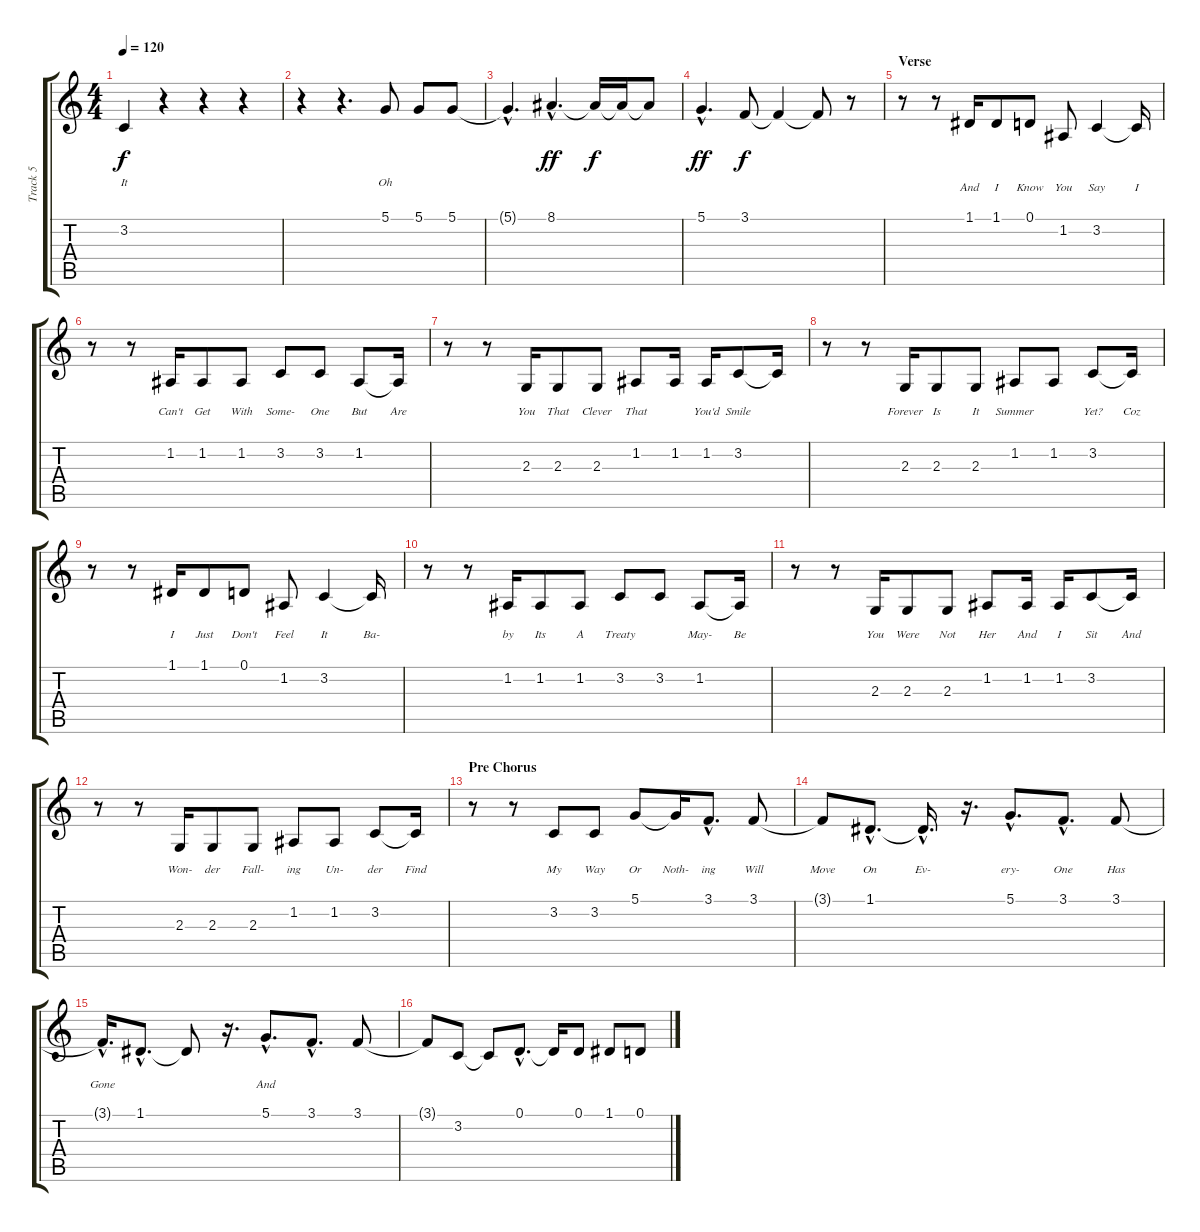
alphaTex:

\track ("Track 5" "Track 5") {instrument altosax}
\staff {score tabs}
\tuning (D4 A3 F3 C3 G2 C2) {hide}
\ts (4 4)
\tempo 120
\clef g2
\ks c
3.2{t}.4{lyrics (0 "") lyrics (1 "It") lyrics (2 "") lyrics (3 "") lyrics (4 "") dy f} r.4 r.4 r.4 |
r.4 r.4{d} 5.1.8{lyrics (0 "") lyrics (1 "Oh") lyrics (2 "") lyrics (3 "") lyrics (4 "")} 5.1.8 5.1.8 |
5.1{hac t}.4{d} 8.1{hac}.4{d dy ff} 8.1{t}.16{dy f} 8.1{t}.16 8.1{t}.8 |
5.1{hac}.4{d dy ff} 3.1.8{dy f} 3.1{t}.4 3.1{t}.8 r.8 |
\section ("" "Verse")
r.8 r.8 1.1.16{lyrics (0 "") lyrics (1 "") lyrics (2 "And") lyrics (3 "") lyrics (4 "")} 1.1.8{lyrics (0 "") lyrics (1 "") lyrics (2 "I") lyrics (3 "") lyrics (4 "")} 0.1.8{lyrics (0 "") lyrics (1 "") lyrics (2 "Know") lyrics (3 "") lyrics (4 "")} 1.2.8{lyrics (0 "") lyrics (1 "") lyrics (2 "You") lyrics (3 "") lyrics (4 "")} 3.2.4{lyrics (0 "") lyrics (1 "") lyrics (2 "Say") lyrics (3 "") lyrics (4 "")} 3.2{t}.16{lyrics (0 "") lyrics (1 "") lyrics (2 "I") lyrics (3 "") lyrics (4 "")} |
r.8 r.8 1.2.16{lyrics (0 "") lyrics (1 "") lyrics (2 "Can't") lyrics (3 "") lyrics (4 "")} 1.2.8{lyrics (0 "") lyrics (1 "") lyrics (2 "Get") lyrics (3 "") lyrics (4 "")} 1.2.8{lyrics (0 "") lyrics (1 "") lyrics (2 "With") lyrics (3 "") lyrics (4 "")} 3.2.8{lyrics (0 "") lyrics (1 "") lyrics (2 "Some-") lyrics (3 "") lyrics (4 "")} 3.2.8{lyrics (0 "") lyrics (1 "") lyrics (2 "One") lyrics (3 "") lyrics (4 "")} 1.2.8{lyrics (0 "") lyrics (1 "") lyrics (2 "But") lyrics (3 "") lyrics (4 "")} 1.2{t}.16{lyrics (0 "") lyrics (1 "") lyrics (2 "Are") lyrics (3 "") lyrics (4 "")} |
r.8 r.8 2.3.16{lyrics (0 "") lyrics (1 "") lyrics (2 "You") lyrics (3 "") lyrics (4 "")} 2.3.8{lyrics (0 "") lyrics (1 "") lyrics (2 "That") lyrics (3 "") lyrics (4 "")} 2.3.8{lyrics (0 "") lyrics (1 "") lyrics (2 "Clever") lyrics (3 "") lyrics (4 "")} 1.2.8{lyrics (0 "") lyrics (1 "") lyrics (2 "That") lyrics (3 "") lyrics (4 "")} 1.2.16{lyrics (0 "") lyrics (1 "") lyrics (2 "") lyrics (3 "") lyrics (4 "")} 1.2.16{lyrics (0 "") lyrics (1 "") lyrics (2 "You'd") lyrics (3 "") lyrics (4 "")} 3.2.8{lyrics (0 "") lyrics (1 "") lyrics (2 "Smile") lyrics (3 "") lyrics (4 "")} 3.2{t}.16{lyrics (0 "") lyrics (1 "") lyrics (2 "") lyrics (3 "") lyrics (4 "")} |
r.8 r.8 2.3.16{lyrics (0 "") lyrics (1 "") lyrics (2 "Forever") lyrics (3 "") lyrics (4 "")} 2.3.8{lyrics (0 "") lyrics (1 "") lyrics (2 "Is") lyrics (3 "") lyrics (4 "")} 2.3.8{lyrics (0 "") lyrics (1 "") lyrics (2 "It") lyrics (3 "") lyrics (4 "")} 1.2.8{lyrics (0 "") lyrics (1 "") lyrics (2 "Summer") lyrics (3 "") lyrics (4 "")} 1.2.8{lyrics (0 "") lyrics (1 "") lyrics (2 "") lyrics (3 "") lyrics (4 "")} 3.2.8{lyrics (0 "") lyrics (1 "") lyrics (2 "Yet?") lyrics (3 "") lyrics (4 "")} 3.2{t}.16{lyrics (0 "") lyrics (1 "") lyrics (2 "Coz") lyrics (3 "") lyrics (4 "")} |
r.8 r.8 1.1.16{lyrics (0 "") lyrics (1 "") lyrics (2 "I") lyrics (3 "") lyrics (4 "")} 1.1.8{lyrics (0 "") lyrics (1 "") lyrics (2 "Just") lyrics (3 "") lyrics (4 "")} 0.1.8{lyrics (0 "") lyrics (1 "") lyrics (2 "Don't") lyrics (3 "") lyrics (4 "")} 1.2.8{lyrics (0 "") lyrics (1 "") lyrics (2 "Feel") lyrics (3 "") lyrics (4 "")} 3.2.4{lyrics (0 "") lyrics (1 "") lyrics (2 "It") lyrics (3 "") lyrics (4 "")} 3.2{t}.16{lyrics (0 "") lyrics (1 "") lyrics (2 "Ba-") lyrics (3 "") lyrics (4 "")} |
r.8 r.8 1.2.16{lyrics (0 "") lyrics (1 "") lyrics (2 "by") lyrics (3 "") lyrics (4 "")} 1.2.8{lyrics (0 "") lyrics (1 "") lyrics (2 "Its") lyrics (3 "") lyrics (4 "")} 1.2.8{lyrics (0 "") lyrics (1 "") lyrics (2 "A") lyrics (3 "") lyrics (4 "")} 3.2.8{lyrics (0 "") lyrics (1 "") lyrics (2 "Treaty") lyrics (3 "") lyrics (4 "")} 3.2.8{lyrics (0 "") lyrics (1 "") lyrics (2 "") lyrics (3 "") lyrics (4 "")} 1.2.8{lyrics (0 "") lyrics (1 "") lyrics (2 "May-") lyrics (3 "") lyrics (4 "")} 1.2{t}.16{lyrics (0 "") lyrics (1 "") lyrics (2 "Be") lyrics (3 "") lyrics (4 "")} |
r.8 r.8 2.3.16{lyrics (0 "") lyrics (1 "") lyrics (2 "You") lyrics (3 "") lyrics (4 "")} 2.3.8{lyrics (0 "") lyrics (1 "") lyrics (2 "Were") lyrics (3 "") lyrics (4 "")} 2.3.8{lyrics (0 "") lyrics (1 "") lyrics (2 "Not") lyrics (3 "") lyrics (4 "")} 1.2.8{lyrics (0 "") lyrics (1 "") lyrics (2 "Her") lyrics (3 "") lyrics (4 "")} 1.2.16{lyrics (0 "") lyrics (1 "") lyrics (2 "And") lyrics (3 "") lyrics (4 "")} 1.2.16{lyrics (0 "") lyrics (1 "") lyrics (2 "I") lyrics (3 "") lyrics (4 "")} 3.2.8{lyrics (0 "") lyrics (1 "") lyrics (2 "Sit") lyrics (3 "") lyrics (4 "")} 3.2{t}.16{lyrics (0 "") lyrics (1 "") lyrics (2 "And") lyrics (3 "") lyrics (4 "")} |
r.8 r.8 2.3.16{lyrics (0 "") lyrics (1 "") lyrics (2 "Won-") lyrics (3 "") lyrics (4 "")} 2.3.8{lyrics (0 "") lyrics (1 "") lyrics (2 "der") lyrics (3 "") lyrics (4 "")} 2.3.8{lyrics (0 "") lyrics (1 "") lyrics (2 "Fall-") lyrics (3 "") lyrics (4 "")} 1.2.8{lyrics (0 "") lyrics (1 "") lyrics (2 "ing") lyrics (3 "") lyrics (4 "")} 1.2.8{lyrics (0 "") lyrics (1 "") lyrics (2 "Un-") lyrics (3 "") lyrics (4 "")} 3.2.8{lyrics (0 "") lyrics (1 "") lyrics (2 "der") lyrics (3 "") lyrics (4 "")} 3.2{t}.16{lyrics (0 "") lyrics (1 "") lyrics (2 "Find") lyrics (3 "") lyrics (4 "")} |
\section ("" "Pre Chorus")
r.8 r.8 3.2.8{lyrics (0 "") lyrics (1 "") lyrics (2 "My") lyrics (3 "") lyrics (4 "")} 3.2.8{lyrics (0 "") lyrics (1 "") lyrics (2 "Way") lyrics (3 "") lyrics (4 "")} 5.1.8{lyrics (0 "") lyrics (1 "") lyrics (2 "Or") lyrics (3 "") lyrics (4 "")} 5.1{t}.16{lyrics (0 "") lyrics (1 "") lyrics (2 "Noth-") lyrics (3 "") lyrics (4 "")} 3.1{hac}.8{d lyrics (0 "") lyrics (1 "") lyrics (2 "ing") lyrics (3 "") lyrics (4 "")} 3.1.8{lyrics (0 "") lyrics (1 "") lyrics (2 "Will") lyrics (3 "") lyrics (4 "")} |
3.1{t}.8{lyrics (0 "") lyrics (1 "") lyrics (2 "Move") lyrics (3 "") lyrics (4 "")} 1.1{hac}.8{d lyrics (0 "") lyrics (1 "") lyrics (2 "On") lyrics (3 "") lyrics (4 "")} 1.1{hac t}.16{d lyrics (0 "") lyrics (1 "") lyrics (2 "Ev-") lyrics (3 "") lyrics (4 "")} r.16{d} 5.1{hac}.8{d lyrics (0 "") lyrics (1 "") lyrics (2 "ery-") lyrics (3 "") lyrics (4 "")} 3.1{hac}.8{d lyrics (0 "") lyrics (1 "") lyrics (2 "One") lyrics (3 "") lyrics (4 "")} 3.1.8{lyrics (0 "") lyrics (1 "") lyrics (2 "Has") lyrics (3 "") lyrics (4 "")} |
3.1{hac t}.16{d lyrics (0 "") lyrics (1 "") lyrics (2 "Gone") lyrics (3 "") lyrics (4 "")} 1.1{hac}.8{d lyrics (0 "") lyrics (1 "") lyrics (2 "") lyrics (3 "") lyrics (4 "")} 1.1{t}.8{lyrics (0 "") lyrics (1 "") lyrics (2 "") lyrics (3 "") lyrics (4 "")} r.16{d} 5.1{hac}.8{d lyrics (0 "") lyrics (1 "") lyrics (2 "And") lyrics (3 "") lyrics (4 "")} 3.1{hac}.8{d} 3.1.8 |
3.1{t}.8 3.2.8 3.2{t}.8 0.1{hac}.8{d} 0.1{t}.16 0.1.8 1.1.8 0.1.8
